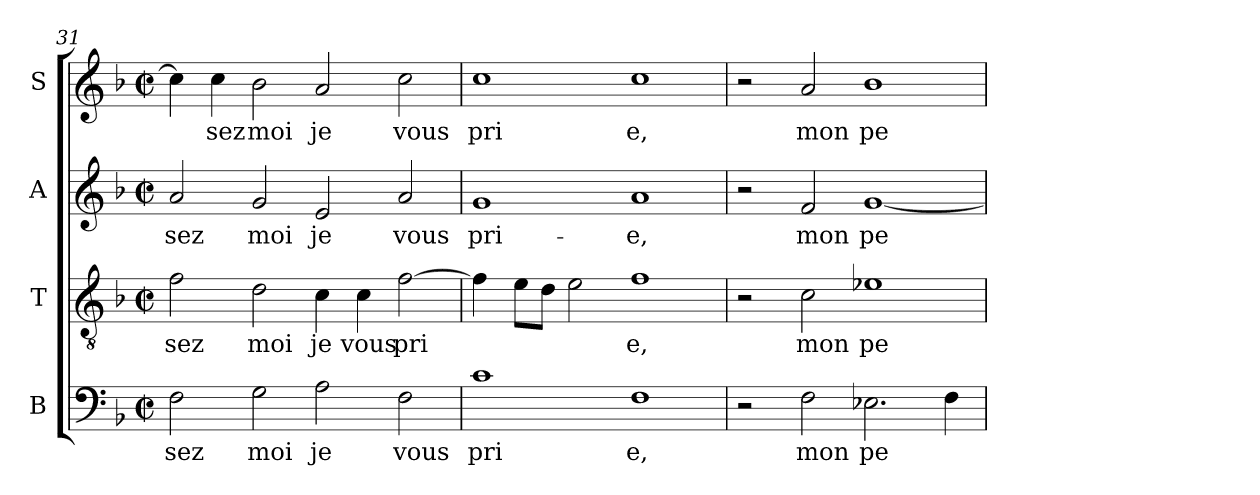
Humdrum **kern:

**kern	**text	**kern	**text	**kern	**text	**kern	**text
*part4	*part4	*part3	*part3	*part2	*part2	*part1	*part1
*staff4	*staff4	*staff3	*staff3	*staff2	*staff2	*staff1	*staff1
*I"B	*	*I"T	*	*I"A	*	*I"S	*
*clefF4	*	*clefGv2	*	*clefG2	*	*clefG2	*
*k[b-]	*	*k[b-]	*	*k[b-]	*	*k[b-]	*
*F:	*	*F:	*	*F:	*	*F:	*
*M2/2	*	*M2/2	*	*M2/2	*	*M2/2	*
*met(c|)	*	*met(c|)	*	*met(c|)	*	*met(c|)	*
=31	=31	=31	=31	=31	=31	=31	=31
!	!LO:LY:b:cj	!	!LO:LY:b:cj	!	!LO:LY:b:cj	!	!LO:LY:b:cj
2F\	sez	2f\	sez	2a/	-sez	4cc\]	.
!	!	!	!	!	!	!	!LO:LY:b:cj
.	.	.	.	.	.	4cc\	sez
!	!LO:LY:b:cj	!	!LO:LY:b:cj	!	!LO:LY:b:cj	!	!LO:LY:b:cj
2G\	moi	2d\	moi	2g/	moi	2b-\	moi
!	!LO:LY:b:cj	!	!LO:LY:b:cj	!	!LO:LY:b:cj	!	!LO:LY:b:cj
2A\	je	4c\	je	2e/	je	2a/	je
!	!	!	!LO:LY:b:cj	!	!	!	!
.	.	4c\	vous	.	.	.	.
!	!LO:LY:b:cj	!	!LO:LY:b:cj	!	!LO:LY:b:cj	!	!LO:LY:b:cj
2F\	vous	[>2f\	pri	2a/	vous	2cc\	vous
=32	=32	=32	=32	=32	=32	=32	=32
!	!LO:LY:b:cj	!	!LO:LY:b:cj	!	!LO:LY:b:cj	!	!LO:LY:b:cj
1c	pri	4f\]	.	1g	pri-	1cc	pri
!	!	!	!LO:LY:b:cj	!	!	!	!
.	.	8e\L	.	.	.	.	.
!	!	!	!LO:LY:b:cj	!	!	!	!
.	.	8d\J	.	.	.	.	.
!	!	!	!LO:LY:b:cj	!	!	!	!
.	.	2e\	.	.	.	.	.
!	!LO:LY:b:cj	!	!LO:LY:b:cj	!	!LO:LY:b:cj	!	!LO:LY:b:cj
1F	e,	1f	e,	1a	-e,	1cc	e,
=33	=33	=33	=33	=33	=33	=33	=33
2r	.	2r	.	2r	.	2r	.
!	!LO:LY:b:cj	!	!LO:LY:b:cj	!	!LO:LY:b:cj	!	!LO:LY:b:cj
2F\	mon	2c\	mon	2f/	mon	2a/	mon
!	!LO:LY:b:cj	!	!LO:LY:b:cj	!	!LO:LY:b:cj	!	!LO:LY:b:cj
2.E-X\	pe	1e-X	pe	[<1g	pe-	1b-	pe
!	!LO:LY:b:cj	!	!	!	!	!	!
4F\	.	.	.	.	.	.	.
=	=	=	=	=	=	=	=
*-	*-	*-	*-	*-	*-	*-	*-
